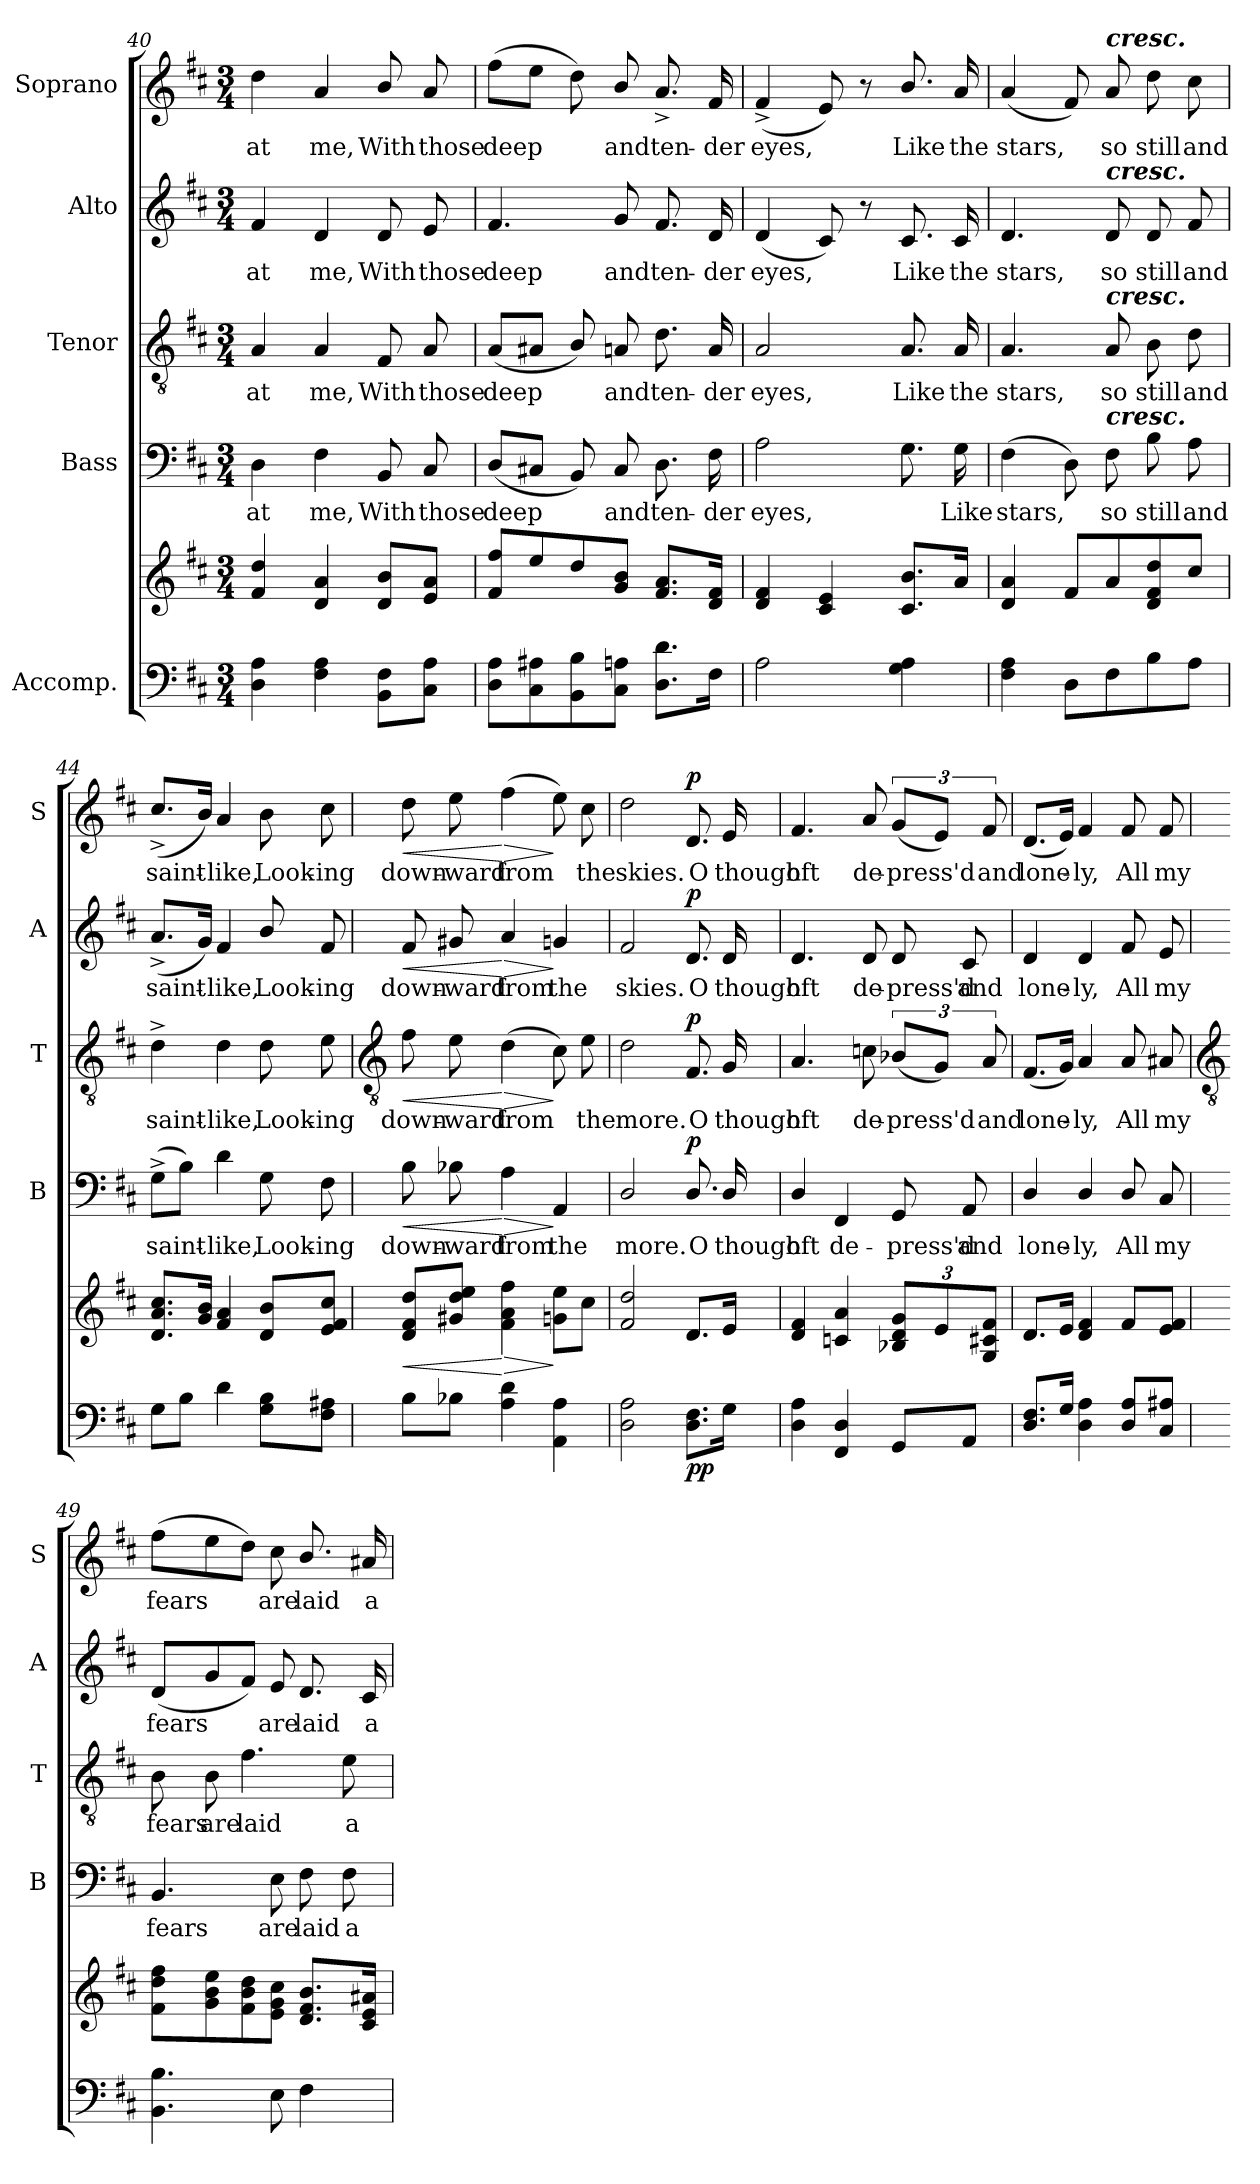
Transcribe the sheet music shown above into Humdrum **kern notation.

**kern	**kern	**dynam	**kern	**text	**dynam	**kern	**text	**dynam	**kern	**text	**dynam	**kern	**text	**dynam
*part5	*part5	*part5	*part4	*part4	*part4	*part3	*part3	*part3	*part2	*part2	*part2	*part1	*part1	*part1
*staff6	*staff5	*staff5/6	*staff4	*staff4	*staff4	*staff3	*staff3	*staff3	*staff2	*staff2	*staff2	*staff1	*staff1	*staff1
*I"Accomp.	*	*	*I"Bass	*	*	*I"Tenor	*	*	*I"Alto	*	*	*I"Soprano	*	*
*	*	*	*I'B	*	*	*I'T	*	*	*I'A	*	*	*I'S	*	*
!!LO:LB:g=z
*clefF4	*clefG2	*	*clefF4	*	*	*clefGv2	*	*	*clefG2	*	*	*clefG2	*	*
*k[f#c#]	*k[f#c#]	*	*k[f#c#]	*	*	*k[f#c#]	*	*	*k[f#c#]	*	*	*k[f#c#]	*	*
*D:	*D:	*	*D:	*	*	*D:	*	*	*D:	*	*	*D:	*	*
*M3/4	*M3/4	*	*M3/4	*	*	*M3/4	*	*	*M3/4	*	*	*M3/4	*	*
=40	=40	=40	=40	=40	=40	=40	=40	=40	=40	=40	=40	=40	=40	=40
!	!	!	!	!LO:LY:b	!	!	!LO:LY:b	!	!	!LO:LY:b	!	!	!LO:LY:b	!
4D 4A	4f# 4dd	.	4D	at	.	4A	at	.	4f#	at	.	4dd	at	.
!	!	!	!	!LO:LY:b	!	!	!LO:LY:b	!	!	!LO:LY:b	!	!	!LO:LY:b	!
4F# 4A	4d 4a	.	4F#	me,	.	4A	me,	.	4d	me,	.	4a	me,	.
!	!	!	!	!LO:LY:b	!	!	!LO:LY:b	!	!	!LO:LY:b	!	!	!LO:LY:b	!
8BB 8F#L	8d 8bL	.	8BB	With	.	8F#	With	.	8d	With	.	8b/	With	.
!	!	!	!	!LO:LY:b	!	!	!LO:LY:b	!	!	!LO:LY:b	!	!	!LO:LY:b	!
8C# 8AJ	8e 8aJ	.	8C#	those	.	8A	those	.	8e	those	.	8a	those	.
=41	=41	=41	=41	=41	=41	=41	=41	=41	=41	=41	=41	=41	=41	=41
!	!	!	!	!LO:LY:b	!	!	!LO:LY:b	!	!	!LO:LY:b	!	!	!LO:LY:b	!
8D 8AL	8f# 8ff#L	.	(<8DL	deep	.	(<8AL	deep	.	4.f#	deep	.	(>8ff#L	deep	.
8C# 8A#X	8ee	.	8C#XJ	.	.	8A#XJ	.	.	.	.	.	8eeJ	.	.
8BB 8B	8dd	.	8BB)	.	.	8B/)	.	.	.	.	.	8dd)	.	.
!	!	!	!	!LO:LY:b	!	!	!LO:LY:b	!	!	!LO:LY:b	!	!	!LO:LY:b	!
8C# 8AnJ	8g/ 8b/J	.	8C#	and	.	8An	and	.	8g	and	.	8b/	and	.
!	!	!	!	!LO:LY:b	!	!	!LO:LY:b	!	!	!LO:LY:b	!	!	!LO:LY:b	!
8.D 8.dL	8.f# 8.aL	.	8.D	ten-	.	8.d	ten-	.	8.f#	ten-	.	8.a^	ten-	.
!	!	!	!	!LO:LY:b	!	!	!LO:LY:b	!	!	!LO:LY:b	!	!	!LO:LY:b	!
16F#J	16d 16f#J	.	16F#	-der	.	16A	-der	.	16d	-der	.	16f#	-der	.
=42	=42	=42	=42	=42	=42	=42	=42	=42	=42	=42	=42	=42	=42	=42
!	!	!	!	!LO:LY:b	!	!	!LO:LY:b	!	!	!LO:LY:b	!	!	!LO:LY:b	!
2A	4d 4f#	.	2A	eyes,	.	2A	eyes,	.	(<4d	eyes,	.	(<4f#^	eyes,	.
.	4c# 4e	.	.	.	.	.	.	.	8c#)	.	.	8e)	.	.
.	.	.	.	.	.	.	.	.	8r	.	.	8r	.	.
!	!	!	!	!	!	!	!LO:LY:b	!	!	!LO:LY:b	!	!	!LO:LY:b	!
4G 4A	8.c# 8.bL	.	8.G	.	.	8.A	Like	.	8.c#	Like	.	8.b/	Like	.
!	!	!	!	!LO:LY:b	!	!	!LO:LY:b	!	!	!LO:LY:b	!	!	!LO:LY:b	!
.	16aJ	.	16G	Like	.	16A	the	.	16c#	the	.	16a	the	.
=43	=43	=43	=43	=43	=43	=43	=43	=43	=43	=43	=43	=43	=43	=43
!	!	!	!	!LO:LY:b	!	!	!LO:LY:b	!	!	!LO:LY:b	!	!	!LO:LY:b	!
4F# 4A	4d 4a	.	(>4F#	stars,	.	4.A	stars,	.	4.d	stars,	.	(<4a	stars,	.
8DL	8f#L	.	8D)	.	.	.	.	.	.	.	.	8f#)	.	.
!	!	!	!	!	!	!	!	!	!	!	!	!LO:TX:a:Bi:t=cresc.	!	!
!	!	!	!	!	!	!	!	!	!LO:TX:a:Bi:t=cresc.	!	!	!	!	!
!	!	!	!	!	!	!LO:TX:a:Bi:t=cresc.	!	!	!	!	!	!	!	!
!	!	!	!LO:TX:a:Bi:t=cresc.	!	!	!	!	!	!	!	!	!	!	!
!	!	!	!	!LO:LY:b	!	!	!LO:LY:b	!	!	!LO:LY:b	!	!	!LO:LY:b	!
8F#	8a	.	8F#	so	.	8A	so	.	8d	so	.	8a	so	.
!	!	!	!	!LO:LY:b	!	!	!LO:LY:b	!	!	!LO:LY:b	!	!	!LO:LY:b	!
8B	8d 8f# 8dd	.	8B	still	.	8B	still	.	8d	still	.	8dd	still	.
!	!	!	!	!LO:LY:b	!	!	!LO:LY:b	!	!	!LO:LY:b	!	!	!LO:LY:b	!
8AJ	8cc#J	.	8A	and	.	8d	and	.	8f#	and	.	8cc#	and	.
=44	=44	=44	=44	=44	=44	=44	=44	=44	=44	=44	=44	=44	=44	=44
!	!	!	!	!LO:LY:b	!	!	!LO:LY:b	!	!	!LO:LY:b	!	!	!LO:LY:b	!
8GL	8.d 8.a 8.cc#L	.	(>8G^L	saint-	.	4d^	saint-	.	(<8.a^L	saint-	.	(>8.cc#^L	saint-	.
8BJ	.	.	8BJ)	.	.	.	.	.	.	.	.	.	.	.
.	16g/ 16b/J	.	.	.	.	.	.	.	16gJ)	.	.	16b/J)	.	.
!	!	!	!	!LO:LY:b	!	!	!LO:LY:b	!	!	!LO:LY:b	!	!	!LO:LY:b	!
4d	4f# 4a	.	4d	like,	.	4d	-like,	.	4f#	like,	.	4a	like,	.
!	!	!	!	!LO:LY:b	!	!	!LO:LY:b	!	!	!LO:LY:b	!	!	!LO:LY:b	!
8G 8BL	8d 8bL	.	8G	Look-	.	8d\	Look-	.	8b/	Look-	.	8b	Look-	.
!	!	!	!	!LO:LY:b	!	!	!LO:LY:b	!	!	!LO:LY:b	!	!	!LO:LY:b	!
8F# 8A#XJ	8e 8f# 8cc#J	.	8F#	-ing	.	8e\	-ing	.	8f#	-ing	.	8cc#	-ing	.
!!LO:LB:g=z
=45	=45	=45	=45	=45	=45	=45	=45	=45	=45	=45	=45	=45	=45	=45
*	*	*	*	*	*	*clefGv2	*	*	*	*	*	*	*	*
!	!	!LO:HP:b	!	!LO:LY:b	!LO:HP:b	!	!LO:LY:b	!LO:HP:b	!	!LO:LY:b	!LO:HP:b	!	!LO:LY:b	!LO:HP:b
8BL	8d 8f# 8ddL	<	8B	down-	<	8f#	down-	<	8f#	down-	<	8dd	down-	<
!	!	!	!	!LO:LY:b	!	!	!LO:LY:b	!	!	!LO:LY:b	!	!	!LO:LY:b	!
8B-XJ	8g#X 8dd 8eeJ	.	8B-X	-ward	.	8e	-ward	.	8g#X	-ward	.	8ee	-ward	.
!	!	!LO:HP:n=1:b	!	!LO:LY:b	!LO:HP:n=1:b	!	!LO:LY:b	!LO:HP:n=1:b	!	!LO:LY:b	!LO:HP:n=1:b	!	!LO:LY:b	!LO:HP:n=1:b
4A 4d	4f# 4a 4ff#	[ >	4A	from	[ >	(>4d	from	[ >	4a	from	[ >	(>4ff#	from	[ >
!	!	!	!	!LO:LY:b	!	!	!	!	!	!LO:LY:b	!	!	!	!
4AA 4A	8gn 8eeL	]	4AA	the	]	8c#)	.	]	4gn	the	]	8ee)	.	]
!	!	!	!	!	!	!	!LO:LY:b	!	!	!	!	!	!LO:LY:b	!
.	8cc#J	.	.	.	.	8e	the	.	.	.	.	8cc#	the	.
=46	=46	=46	=46	=46	=46	=46	=46	=46	=46	=46	=46	=46	=46	=46
!	!	!	!	!LO:LY:b	!	!	!LO:LY:b	!	!	!LO:LY:b	!	!	!LO:LY:b	!
2D\ 2A\	2f# 2dd	.	2D/	more.	.	2d	more.	.	2f#	skies.	.	2dd	skies.	.
!	!	!LO:DY:b=2	!	!LO:LY:b	!	!	!LO:LY:b	!	!	!LO:LY:b	!	!	!LO:LY:b	!
!	!	!LO:DY:n=1:b	!	!	!LO:DY:b	!	!	!LO:DY:b	!	!	!LO:DY:b	!	!	!LO:DY:b
8.D\ 8.F#\L	8.dL	p p	8.D/	O	p	8.F#	O	p	8.d	O	p	8.d	O	p
!	!	!	!	!LO:LY:b	!	!	!LO:LY:b	!	!	!LO:LY:b	!	!	!LO:LY:b	!
16G\J	16eJ	.	16D/	though	.	16G	though	.	16d	though	.	16e	though	.
=47	=47	=47	=47	=47	=47	=47	=47	=47	=47	=47	=47	=47	=47	=47
!	!	!	!	!LO:LY:b	!	!	!LO:LY:b	!	!	!LO:LY:b	!	!	!LO:LY:b	!
4D\ 4A\	4d/ 4f#/	.	4D/	oft	.	4.A	oft	.	4.d	oft	.	4.f#	oft	.
!	!	!	!	!LO:LY:b	!	!	!	!	!	!	!	!	!	!
4FF#/ 4D/	4cn 4a	.	4FF#/	de-	.	.	.	.	.	.	.	.	.	.
!	!	!	!	!	!	!	!LO:LY:b	!	!	!LO:LY:b	!	!	!LO:LY:b	!
.	.	.	.	.	.	8cn	de-	.	8d	de-	.	8a	de-	.
!	!	!	!	!LO:LY:b	!	!	!LO:LY:b	!	!	!LO:LY:b	!	!	!LO:LY:b	!
8GGL	12B-X 12d 12gL	.	8GG/	-press'd	.	(<12B-XL	-press'd	.	8d	-press'd	.	(<12gL	-press'd	.
.	12e	.	.	.	.	12GJ)	.	.	.	.	.	12eJ)	.	.
!	!	!	!	!LO:LY:b	!	!	!	!	!	!LO:LY:b	!	!	!	!
8AAJ	.	.	8AA/	and	.	.	.	.	8c#	and	.	.	.	.
!	!	!	!	!	!	!	!LO:LY:b	!	!	!	!	!	!LO:LY:b	!
.	12G 12c#X 12f#J	.	.	.	.	12A	and	.	.	.	.	12f#	and	.
=48	=48	=48	=48	=48	=48	=48	=48	=48	=48	=48	=48	=48	=48	=48
!	!	!	!	!LO:LY:b	!	!	!LO:LY:b	!	!	!LO:LY:b	!	!	!LO:LY:b	!
8.D/ 8.F#/L	8.dL	.	4D/	lone-	.	(<8.F#L	lone-	.	4d	lone-	.	(<8.dL	lone-	.
16GJ	16eJ	.	.	.	.	16GJ)	.	.	.	.	.	16eJ)	.	.
!	!	!	!	!LO:LY:b	!	!	!LO:LY:b	!	!	!LO:LY:b	!	!	!LO:LY:b	!
4D\ 4A\	4d 4f#	.	4D/	-ly,	.	4A	ly,	.	4d	-ly,	.	4f#	ly,	.
!	!	!	!	!LO:LY:b	!	!	!LO:LY:b	!	!	!LO:LY:b	!	!	!LO:LY:b	!
8D/ 8A/L	8f#L	.	8D/	All	.	8A	All	.	8f#	All	.	8f#	All	.
!	!	!	!	!LO:LY:b	!	!	!LO:LY:b	!	!	!LO:LY:b	!	!	!LO:LY:b	!
8C# 8A#XJ	8e 8f#J	.	8C#	my	.	8A#X	my	.	8e	my	.	8f#	my	.
!!LO:LB:g=z
=49	=49	=49	=49	=49	=49	=49	=49	=49	=49	=49	=49	=49	=49	=49
*	*	*	*	*	*	*clefGv2	*	*	*	*	*	*	*	*
!	!	!	!	!LO:LY:b	!	!	!LO:LY:b	!	!	!LO:LY:b	!	!	!LO:LY:b	!
4.BB 4.B	8f# 8dd 8ff#L	.	4.BB	fears	.	8B	fears	.	(<8dL	fears	.	(>8ff#L	fears	.
!	!	!	!	!	!	!	!LO:LY:b	!	!	!	!	!	!	!
.	8g 8b 8ee	.	.	.	.	8B	are	.	8g	.	.	8ee	.	.
!	!	!	!	!	!	!	!LO:LY:b	!	!	!	!	!	!	!
.	8f# 8b 8dd	.	.	.	.	4.f#	laid	.	8f#J)	.	.	8ddJ)	.	.
!	!	!	!	!LO:LY:b	!	!	!	!	!	!LO:LY:b	!	!	!LO:LY:b	!
8E	8e\ 8g\ 8cc#\J	.	8E	are	.	.	.	.	8e	are	.	8cc#	are	.
!	!	!	!	!LO:LY:b	!	!	!	!	!	!LO:LY:b	!	!	!LO:LY:b	!
4F#	8.d/ 8.f#/ 8.b/L	.	8F#	laid	.	.	.	.	8.d	laid	.	8.b/	laid	.
!	!	!	!	!LO:LY:b	!	!	!LO:LY:b	!	!	!	!	!	!	!
.	.	.	8F#	a-	.	8e	a-	.	.	.	.	.	.	.
!	!	!	!	!	!	!	!	!	!	!LO:LY:b	!	!	!LO:LY:b	!
.	16c# 16e 16a#XJ	.	.	.	.	.	.	.	16c#	a-	.	16a#X	a-	.
=	=	=	=	=	=	=	=	=	=	=	=	=	=	=
*-	*-	*-	*-	*-	*-	*-	*-	*-	*-	*-	*-	*-	*-	*-
